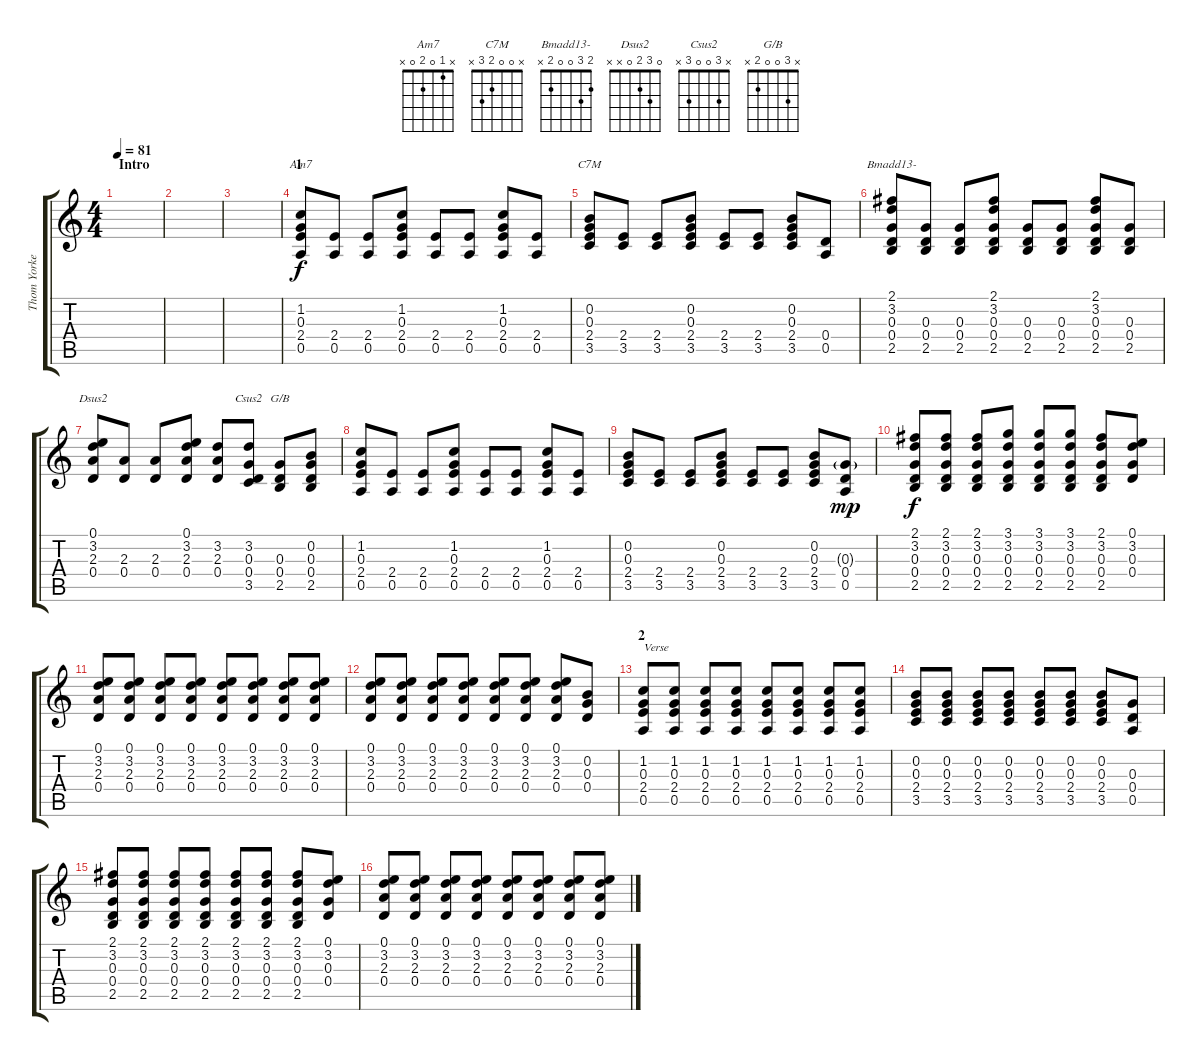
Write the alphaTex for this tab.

\track ("Thom Yorke (guitar)" "Thom Yorke") {instrument acousticguitarsteel}
\staff {score tabs}
\tuning (E4 B3 G3 D3 A2 E2) {hide}
\chord ("Am7" x 1 0 2 0 x)
\chord ("C7M" x 0 0 2 3 x)
\chord ("Bmadd13-" 2 3 0 0 2 x)
\chord ("Dsus2" 0 3 2 0 x x)
\chord ("Csus2" x 3 0 0 3 x)
\chord ("G/B" x 3 0 0 2 x)
\ts (4 4)
\section ("" "Intro")
\tempo 81
\clef g2
\ks c
|
|
|
\section ("" "1")
(1.2 0.3 2.4 0.5).8{ch "Am7"} (2.4 0.5).8 (2.4 0.5).8 (1.2 0.3 2.4 0.5).8 (2.4 0.5).8 (2.4 0.5).8 (1.2 0.3 2.4 0.5).8 (2.4 0.5).8 |
(0.2 0.3 2.4 3.5).8{ch "C7M"} (2.4 3.5).8 (2.4 3.5).8 (0.2 0.3 2.4 3.5).8 (2.4 3.5).8 (2.4 3.5).8 (0.2 0.3 2.4 3.5).8 (0.4 0.5).8 |
(2.1 3.2 0.3 0.4 2.5).8{ch "Bmadd13-"} (0.3 0.4 2.5).8 (0.3 0.4 2.5).8 (2.1 3.2 0.3 0.4 2.5).8 (0.3 0.4 2.5).8 (0.3 0.4 2.5).8 (2.1 3.2 0.3 0.4 2.5).8 (0.3 0.4 2.5).8 |
(0.1 3.2 2.3 0.4).8{ch "Dsus2"} (2.3 0.4).8 (2.3 0.4).8 (0.1 3.2 2.3 0.4).8 (3.2 2.3 0.4).8 (3.2 0.3 0.4 3.5).8{ch "Csus2"} (0.3 0.4 2.5).8{ch "G/B"} (0.2 0.3 0.4 2.5).8 |
(1.2 0.3 2.4 0.5).8 (2.4 0.5).8 (2.4 0.5).8 (1.2 0.3 2.4 0.5).8 (2.4 0.5).8 (2.4 0.5).8 (1.2 0.3 2.4 0.5).8 (2.4 0.5).8 |
(0.2 0.3 2.4 3.5).8 (2.4 3.5).8 (2.4 3.5).8 (0.2 0.3 2.4 3.5).8 (2.4 3.5).8 (2.4 3.5).8 (0.2 0.3 2.4 3.5).8 (0.3{g} 0.4 0.5).8{dy mp} |
(2.1 3.2 0.3 0.4 2.5).8{dy f} (2.1 3.2 0.3 0.4 2.5).8 (2.1 3.2 0.3 0.4 2.5).8 (3.1 3.2 0.3 0.4 2.5).8 (3.1 3.2 0.3 0.4 2.5).8 (3.1 3.2 0.3 0.4 2.5).8 (2.1 3.2 0.3 0.4 2.5).8 (0.1 3.2 0.3 0.4).8 |
(0.1 3.2 2.3 0.4).8 (0.1 3.2 2.3 0.4).8 (0.1 3.2 2.3 0.4).8 (0.1 3.2 2.3 0.4).8 (0.1 3.2 2.3 0.4).8 (0.1 3.2 2.3 0.4).8 (0.1 3.2 2.3 0.4).8 (0.1 3.2 2.3 0.4).8 |
(0.1 3.2 2.3 0.4).8 (0.1 3.2 2.3 0.4).8 (0.1 3.2 2.3 0.4).8 (0.1 3.2 2.3 0.4).8 (0.1 3.2 2.3 0.4).8 (0.1 3.2 2.3 0.4).8 (0.1 3.2 2.3 0.4).8 (0.2 0.3 0.4).8 |
\section ("" "2")
(1.2 0.3 2.4 0.5).8{txt "Verse"} (1.2 0.3 2.4 0.5).8 (1.2 0.3 2.4 0.5).8 (1.2 0.3 2.4 0.5).8 (1.2 0.3 2.4 0.5).8 (1.2 0.3 2.4 0.5).8 (1.2 0.3 2.4 0.5).8 (1.2 0.3 2.4 0.5).8 |
(0.2 0.3 2.4 3.5).8 (0.2 0.3 2.4 3.5).8 (0.2 0.3 2.4 3.5).8 (0.2 0.3 2.4 3.5).8 (0.2 0.3 2.4 3.5).8 (0.2 0.3 2.4 3.5).8 (0.2 0.3 2.4 3.5).8 (0.3 0.4 0.5).8 |
(2.1 3.2 0.3 0.4 2.5).8 (2.1 3.2 0.3 0.4 2.5).8 (2.1 3.2 0.3 0.4 2.5).8 (2.1 3.2 0.3 0.4 2.5).8 (2.1 3.2 0.3 0.4 2.5).8 (2.1 3.2 0.3 0.4 2.5).8 (2.1 3.2 0.3 0.4 2.5).8 (0.1 3.2 0.3 0.4).8 |
(0.1 3.2 2.3 0.4).8 (0.1 3.2 2.3 0.4).8 (0.1 3.2 2.3 0.4).8 (0.1 3.2 2.3 0.4).8 (0.1 3.2 2.3 0.4).8 (0.1 3.2 2.3 0.4).8 (0.1 3.2 2.3 0.4).8 (0.1 3.2 2.3 0.4).8
